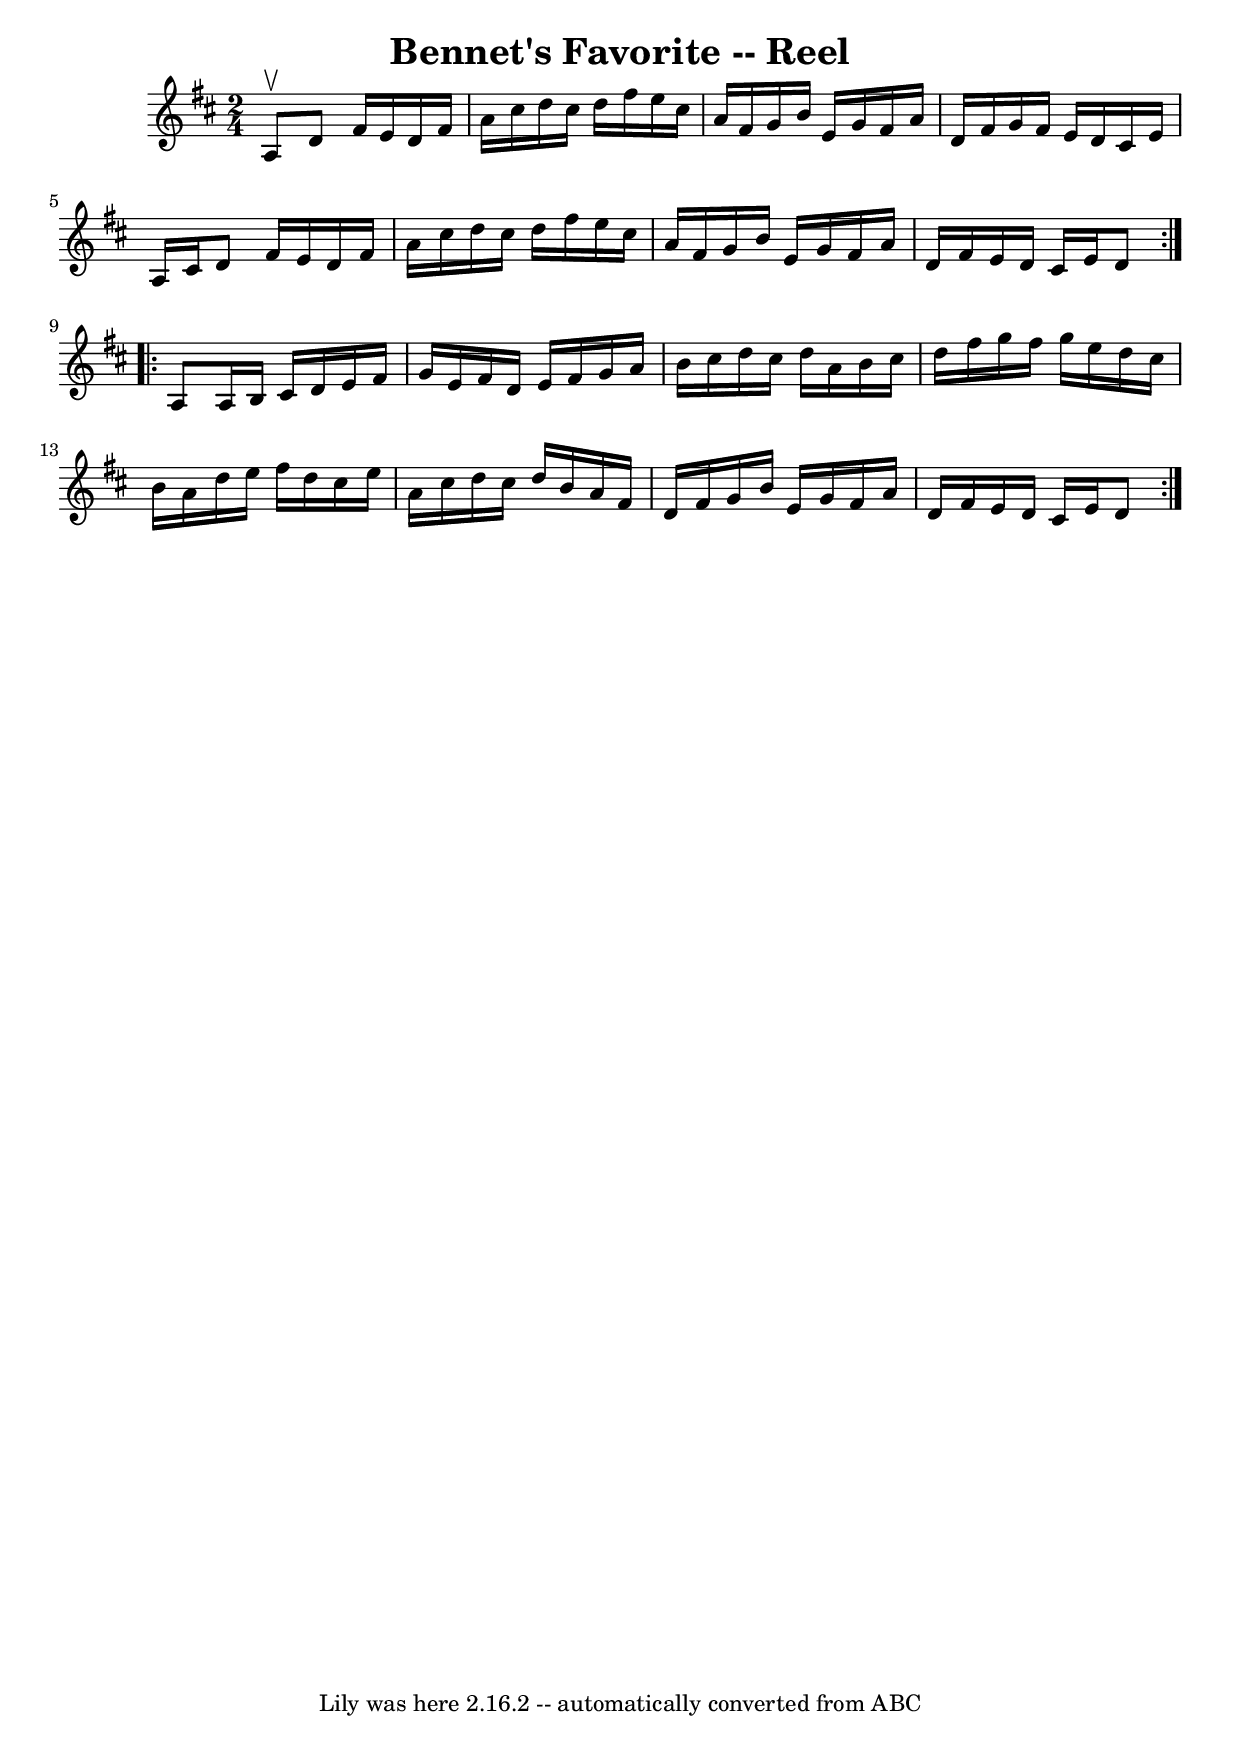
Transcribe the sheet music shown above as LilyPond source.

\version "2.7.40"
\include "Mammoth.ily"
\header {
	book = "Ryan's Mammoth Collection"
	crossRefNumber = "1"
	footnotes = ""
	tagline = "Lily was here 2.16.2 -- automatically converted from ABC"
	title = "Bennet's Favorite -- Reel"
}
voicedefault =  {
\set Score.defaultBarType = "empty"

\repeat volta 2 {
\time 2/4 \key d \major a8^\upbow |
 d'8 fis'16 e'16 d'16   
 fis'16 a'16 cis''16  |
 d''16 cis''16 d''16 fis''16    
e''16 cis''16 a'16 fis'16  |
 g'16 b'16 e'16 g'16    
fis'16 a'16 d'16 fis'16  |
 g'16 fis'16 e'16 d'16    
cis'16 e'16 a16 cis'16  |
 d'8 fis'16 e'16 d'16    
fis'16 a'16 cis''16  |
 d''16 cis''16 d''16 fis''16    
e''16 cis''16 a'16 fis'16  |
 g'16 b'16 e'16 g'16    
fis'16 a'16 d'16 fis'16  |
 e'16 d'16 cis'16 e'16    
d'8  } \repeat volta 2 { a8  |
 a16 b16 cis'16 d'16    
e'16 fis'16 g'16 e'16  |
 fis'16 d'16 e'16 fis'16    
g'16 a'16 b'16 cis''16  |
 d''16 cis''16 d''16 a'16   
 b'16 cis''16 d''16 fis''16  |
 g''16 fis''16 g''16    
e''16 d''16 cis''16 b'16 a'16  |
 d''16 e''16    
fis''16 d''16 cis''16 e''16 a'16 cis''16  |
 d''16    
cis''16 d''16 b'16 a'16 fis'16 d'16 fis'16  |
 g'16   
 b'16 e'16 g'16 fis'16 a'16 d'16 fis'16  |
 e'16    
d'16 cis'16 e'16 d'8  }   
}

\score{
    <<

	\context Staff="default"
	{
	    \voicedefault 
	}

    >>
	\layout {
	}
	\midi {}
}
